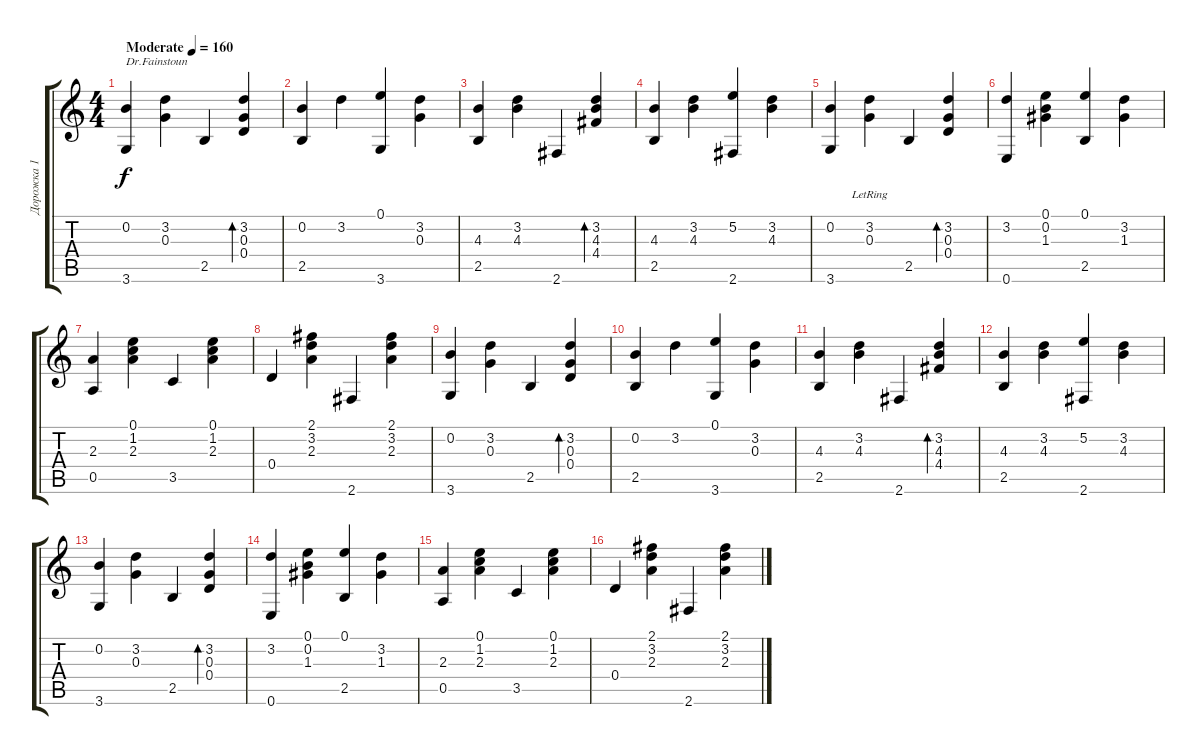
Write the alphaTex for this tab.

\track ("Дорожка 1" "Дорожка 1") {instrument acousticguitarsteel}
\staff {score tabs}
\tuning (E4 B3 G3 D3 A2 E2) {hide}
\ts (4 4)
\tempo (160 "Moderate")
\clef g2
\ks c
(0.2 3.6).4{txt "Dr.Fainstoun" dy f instrument acousticguitarsteel} (3.2 0.3).4 2.5.4 (3.2 0.3 0.4).4{bd 480} |
(0.2 2.5).4{txt ""} 3.2.4 (0.1 3.6).4 (3.2 0.3).4 |
(4.3 2.5).4 (3.2 4.3).4 2.6.4 (3.2 4.3 4.4).4{bd 480} |
(4.3 2.5).4 (3.2 4.3).4 (5.2 2.6).4 (3.2 4.3).4 |
(0.2 3.6).4 (3.2{lr} 0.3).4 2.5.4 (3.2 0.3 0.4).4{bd 480} |
(3.2 0.6).4 (0.1 0.2 1.3).4 (0.1 2.5).4 (3.2 1.3).4 |
(2.3 0.5).4 (0.1 1.2 2.3).4 3.5.4 (0.1 1.2 2.3).4 |
0.4.4 (2.1 3.2 2.3).4 2.6.4 (2.1 3.2 2.3).4 |
(0.2 3.6).4 (3.2 0.3).4 2.5.4 (3.2 0.3 0.4).4{bd 480} |
(0.2 2.5).4 3.2.4 (0.1 3.6).4 (3.2 0.3).4 |
(4.3 2.5).4 (3.2 4.3).4 2.6.4 (3.2 4.3 4.4).4{bd 480} |
(4.3 2.5).4 (3.2 4.3).4 (5.2 2.6).4 (3.2 4.3).4 |
(0.2 3.6).4 (3.2 0.3).4 2.5.4 (3.2 0.3 0.4).4{bd 480} |
(3.2 0.6).4 (0.1 0.2 1.3).4 (0.1 2.5).4 (3.2 1.3).4 |
(2.3 0.5).4 (0.1 1.2 2.3).4 3.5.4 (0.1 1.2 2.3).4 |
0.4.4 (2.1 3.2 2.3).4 2.6.4 (2.1 3.2 2.3).4
